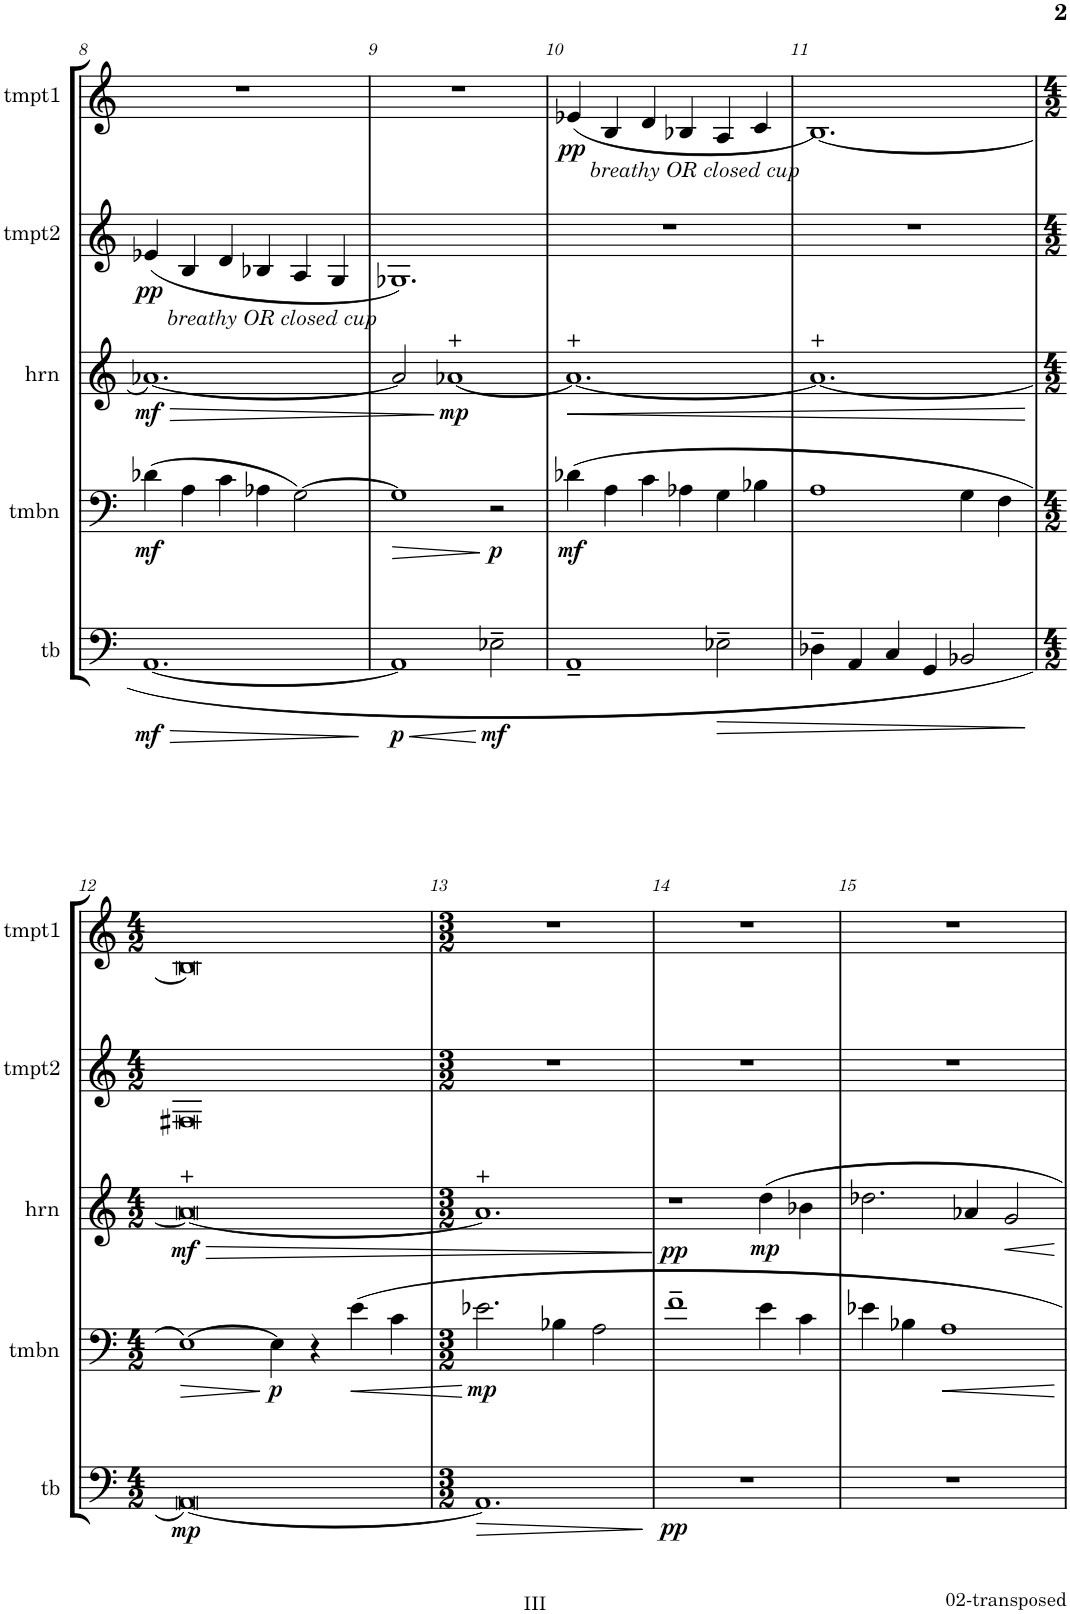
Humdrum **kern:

**kern	**dynam	**kern	**dynam	**kern	**dynam	**kern	**dynam	**kern	**dynam
*part5	*part5	*part4	*part4	*part3	*part3	*part2	*part2	*part1	*part1
*staff5	*staff5	*staff4	*staff4	*staff3	*staff3	*staff2	*staff2	*staff1	*staff1
*I"Tuba	*	*I"Trombone	*	*I"Horn in F	*	*I"Bb Trumpet 2	*	*I"Bb Trumpet 1	*
*I'tb	*	*I'tmbn	*	*I'hrn	*	*I'tmpt2	*	*I'tmpt1	*
!!LO:PB:g=z
*clefF4	*	*clefF4	*	*clefG2	*	*clefG2	*	*clefG2	*
*	*	*	*	*Trd4c7	*	*Trd1c2	*	*Trd1c2	*
*k[]	*	*k[]	*	*k[]	*	*k[]	*	*k[]	*
*M3/2	*	*M3/2	*	*M3/2	*	*M3/2	*	*M3/2	*
=8	=8	=8	=8	=8	=8	=8	=8	=8	=8
!	!	!	!	!	!	!LO:TX:b:i:t=breathy OR closed cup	!	!	!
!	!LO:HP:b	!	!	!	!LO:HP:b	!	!	!	!
!	!LO:DY:n=1:b	!	!LO:DY:b	!	!LO:DY:n=1:b	!	!LO:DY:b	!	!
[1.AA	> mf	(4d-X\	mf	[1.a-X	> mf	(4e-X/	pp	1.r	.
.	.	4A\	.	.	.	4B/	.	.	.
.	.	4c\	.	.	.	4d/	.	.	.
.	.	4A-X\	.	.	.	4B-X/	.	.	.
.	.	[>2G\)	.	.	.	4A/	.	.	.
.	.	.	.	.	.	4G/	.	.	.
.	]	.	.	.	.	.	.	.	.
=9	=9	=9	=9	=9	=9	=9	=9	=9	=9
!	!LO:HP:b	!	!LO:HP:b	!	!	!	!	!	!
!	!LO:DY:n=1:b	!	!	!	!	!	!	!	!
1AA]	< p	1G]	>	2a-/]	.	1.G-X)	.	1.r	.
!	!	!	!	!	!LO:DY:n=1:b	!	!	!	!
.	.	.	.	[1a-X	] mp	.	.	.	.
!	!LO:DY:n=2:b	!	!LO:DY:n=1:b	!	!	!	!	!	!
2E-X~\	[ mf	2r	] p	.	.	.	.	.	.
=10	=10	=10	=10	=10	=10	=10	=10	=10	=10
!	!	!	!	!	!	!	!	!LO:TX:b:i:t=breathy OR closed cup	!
!	!	!	!LO:DY:b	!	!LO:HP:b	!	!	!	!LO:DY:b
1AA~	.	(4d-X\	mf	1.a-_	<	1.r	.	(4e-X/	pp
.	.	4A\	.	.	.	.	.	4B/	.
.	.	4c\	.	.	.	.	.	4d/	.
.	.	4A-X\	.	.	.	.	.	4B-X/	.
!	!LO:HP:b	!	!	!	!	!	!	!	!
2E-X~\	>	4G\	.	.	.	.	.	4A/	.
.	.	4B-X\	.	.	.	.	.	4c/	.
=11	=11	=11	=11	=11	=11	=11	=11	=11	=11
4D-X~\	.	1A	.	1.a-_	.	1.r	.	[1.B)	.
4AA/	.	.	.	.	.	.	.	.	.
4C/	.	.	.	.	.	.	.	.	.
4GG/	.	.	.	.	.	.	.	.	.
2BB-X/	.	4G\	.	.	.	.	.	.	.
.	.	4F\	.	.	.	.	.	.	.
.	]	.	.	.	[	.	.	.	.
!!LO:LB:g=z
=12	=12	=12	=12	=12	=12	=12	=12	=12	=12
*M4/2	*	*M4/2	*	*M4/2	*	*M4/2	*	*M4/2	*
!	!LO:DY:b	!	!LO:HP:b	!	!LO:HP:b	!	!	!	!
!	!	!	!	!	!LO:DY:n=1:b	!	!	!	!
[0AA	mp	[1E)	>	0a-_	> mf	0F#X	.	0B]	.
!	!	!	!LO:DY:n=1:b	!	!	!	!	!	!
.	.	4E\]	] p	.	.	.	.	.	.
.	.	4r	.	.	.	.	.	.	.
!	!	!	!LO:HP:b	!	!	!	!	!	!
.	.	4e\	<	.	.	.	.	.	.
.	.	4c\	.	.	.	.	.	.	.
.	.	.	[	.	.	.	.	.	.
=13	=13	=13	=13	=13	=13	=13	=13	=13	=13
*M3/2	*	*M3/2	*	*M3/2	*	*M3/2	*	*M3/2	*
!	!LO:HP:b	!	!LO:DY:b	!	!	!	!	!	!
1.AA]	>	2.e-X\	mp	1.a-]	.	1.r	.	1.r	.
.	.	4B-X\	.	.	.	.	.	.	.
.	.	2A\	.	.	.	.	.	.	.
.	]	.	.	.	]	.	.	.	.
=14	=14	=14	=14	=14	=14	=14	=14	=14	=14
!	!LO:DY:b	!	!	!	!LO:DY:b	!	!	!	!
1.r	pp	1f~	.	1r	pp	1.r	.	1.r	.
!	!	!	!	!	!LO:DY:b	!	!	!	!
.	.	4e\	.	4dd\	mp	.	.	.	.
.	.	4c\	.	4b-X\	.	.	.	.	.
=15	=15	=15	=15	=15	=15	=15	=15	=15	=15
1.r	.	4e-X\	.	2.dd-X\	.	1.r	.	1.r	.
.	.	4B-X\	.	.	.	.	.	.	.
!	!	!	!LO:HP:b	!	!	!	!	!	!
.	.	1A	<	.	.	.	.	.	.
.	.	.	.	4a-X/	.	.	.	.	.
!	!	!	!	!	!LO:HP:b	!	!	!	!
.	.	.	.	2g/	<	.	.	.	.
.	.	.	[	.	[	.	.	.	.
=	=	=	=	=	=	=	=	=	=
*-	*-	*-	*-	*-	*-	*-	*-	*-	*-
